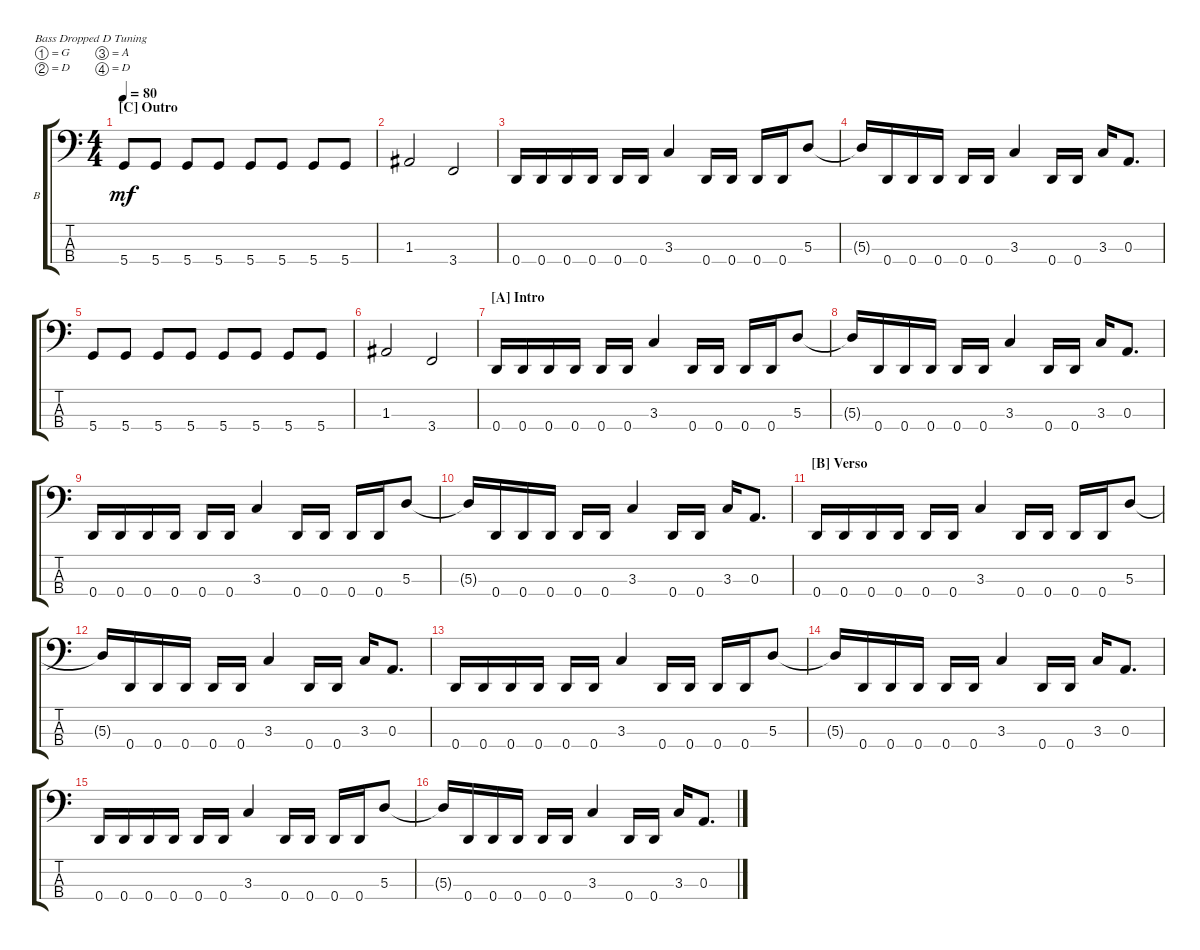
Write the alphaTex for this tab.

\defaultSystemsLayout 4
\bracketExtendMode groupsimilarinstruments
\firstSystemTrackNameOrientation horizontal
\otherSystemsTrackNameOrientation horizontal
\track ("Bass" "B") {multiBarRest instrument electricbassfinger}
\staff {score tabs}
\tuning (G2 D2 A1 D1)
\ts (4 4)
\section ("C" "Outro")
\tempo 80
\clef f4
\ks aminor
5.4.8{dy mf} 5.4.8 5.4.8 5.4.8 5.4.8 5.4.8 5.4.8 5.4.8 |
1.3.2 3.4.2 |
0.4.16 0.4.16 0.4.16 0.4.16 0.4.16 0.4.16 3.3.4 0.4.16 0.4.16 0.4.16 0.4.16 5.3.8 |
5.3{t}.16 0.4.16 0.4.16 0.4.16 0.4.16 0.4.16 3.3.4 0.4.16 0.4.16 3.3.16 0.3.8{d} |
5.4.8 5.4.8 5.4.8 5.4.8 5.4.8 5.4.8 5.4.8 5.4.8 |
1.3.2 3.4.2 |
\section ("A" "Intro")
0.4.16 0.4.16 0.4.16 0.4.16 0.4.16 0.4.16 3.3.4 0.4.16 0.4.16 0.4.16 0.4.16 5.3.8 |
5.3{t}.16 0.4.16 0.4.16 0.4.16 0.4.16 0.4.16 3.3.4 0.4.16 0.4.16 3.3.16 0.3.8{d} |
0.4.16 0.4.16 0.4.16 0.4.16 0.4.16 0.4.16 3.3.4 0.4.16 0.4.16 0.4.16 0.4.16 5.3.8 |
5.3{t}.16 0.4.16 0.4.16 0.4.16 0.4.16 0.4.16 3.3.4 0.4.16 0.4.16 3.3.16 0.3.8{d} |
\section ("B" "Verso")
0.4.16 0.4.16 0.4.16 0.4.16 0.4.16 0.4.16 3.3.4 0.4.16 0.4.16 0.4.16 0.4.16 5.3.8 |
5.3{t}.16 0.4.16 0.4.16 0.4.16 0.4.16 0.4.16 3.3.4 0.4.16 0.4.16 3.3.16 0.3.8{d} |
0.4.16 0.4.16 0.4.16 0.4.16 0.4.16 0.4.16 3.3.4 0.4.16 0.4.16 0.4.16 0.4.16 5.3.8 |
5.3{t}.16 0.4.16 0.4.16 0.4.16 0.4.16 0.4.16 3.3.4 0.4.16 0.4.16 3.3.16 0.3.8{d} |
0.4.16 0.4.16 0.4.16 0.4.16 0.4.16 0.4.16 3.3.4 0.4.16 0.4.16 0.4.16 0.4.16 5.3.8 |
5.3{t}.16 0.4.16 0.4.16 0.4.16 0.4.16 0.4.16 3.3.4 0.4.16 0.4.16 3.3.16 0.3.8{d}
